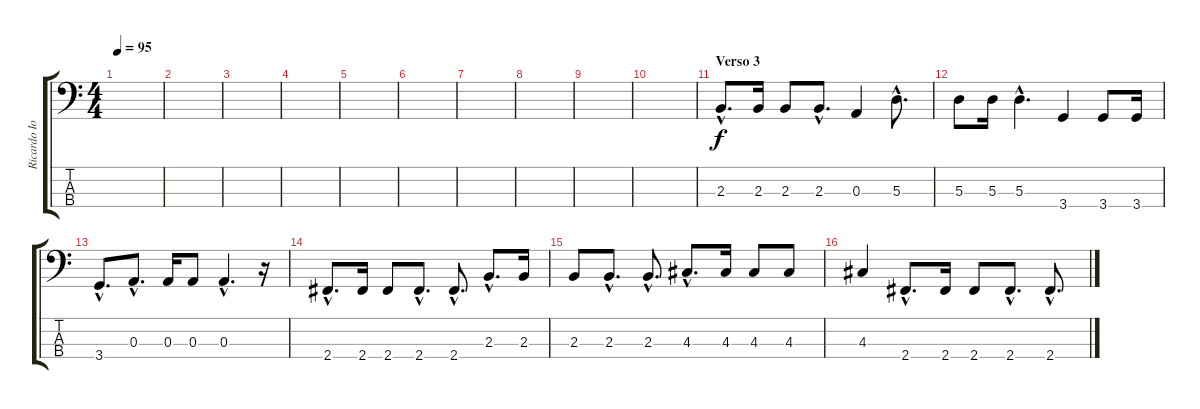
\track ("Ricardo Iorio (bajo)" "Ricardo Io") {instrument electricbassfinger}
\staff {score tabs}
\tuning (G2 D2 A1 E1) {hide}
\ts (4 4)
\tempo 95
\clef f4
\ks c
|
|
|
|
|
|
|
|
|
|
\section ("" "Verso 3")
2.3{hac}.8{d} 2.3.16 2.3.8 2.3{hac}.8{d} 0.3.4 5.3{hac}.8{d} |
5.3.8 5.3.16 5.3{hac}.4{d} 3.4.4 3.4.8 3.4.16 |
3.4{hac}.8{d} 0.3{hac}.8{d} 0.3.16 0.3.8 0.3{hac}.4{d} r.16 |
2.4{hac}.8{d} 2.4.16 2.4.8 2.4{hac}.8{d} 2.4{hac}.8{d} 2.3{hac}.8{d} 2.3.16 |
2.3.8 2.3{hac}.8{d} 2.3{hac}.8{d} 4.3{hac}.8{d} 4.3.16 4.3.8 4.3.8 |
4.3.4 2.4{hac}.8{d} 2.4.16 2.4.8 2.4{hac}.8{d} 2.4{hac}.8{d}
